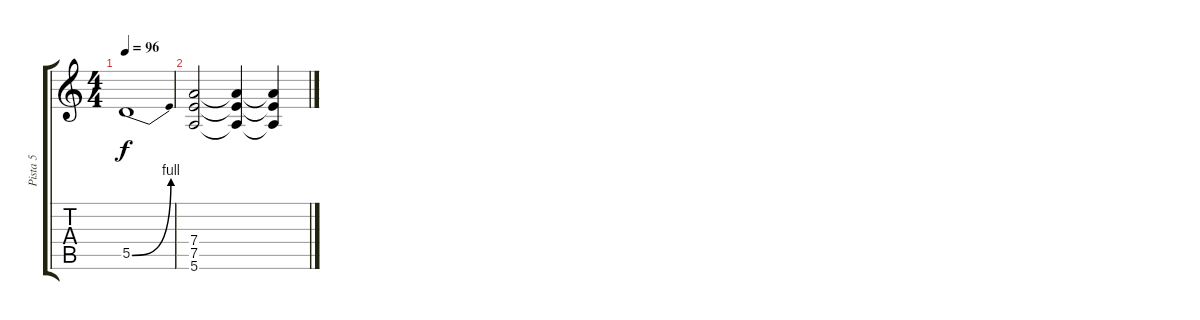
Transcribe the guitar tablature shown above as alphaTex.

\track ("Pista 5" "Pista 5") {instrument overdrivenguitar}
\staff {score tabs}
\tuning (E4 B3 G3 D3 A2 E2) {hide}
\ts (4 4)
\tempo 96
\clef g2
\ks c
5.5{be (bend 0 0 60 4)}.1{dy f} |
(7.4 7.5 5.6).2{volume 9} (7.4{t} 7.5{t} 5.6{t}).4{volume 3} (7.4{t} 7.5{t} 5.6{t}).4{volume 1}
